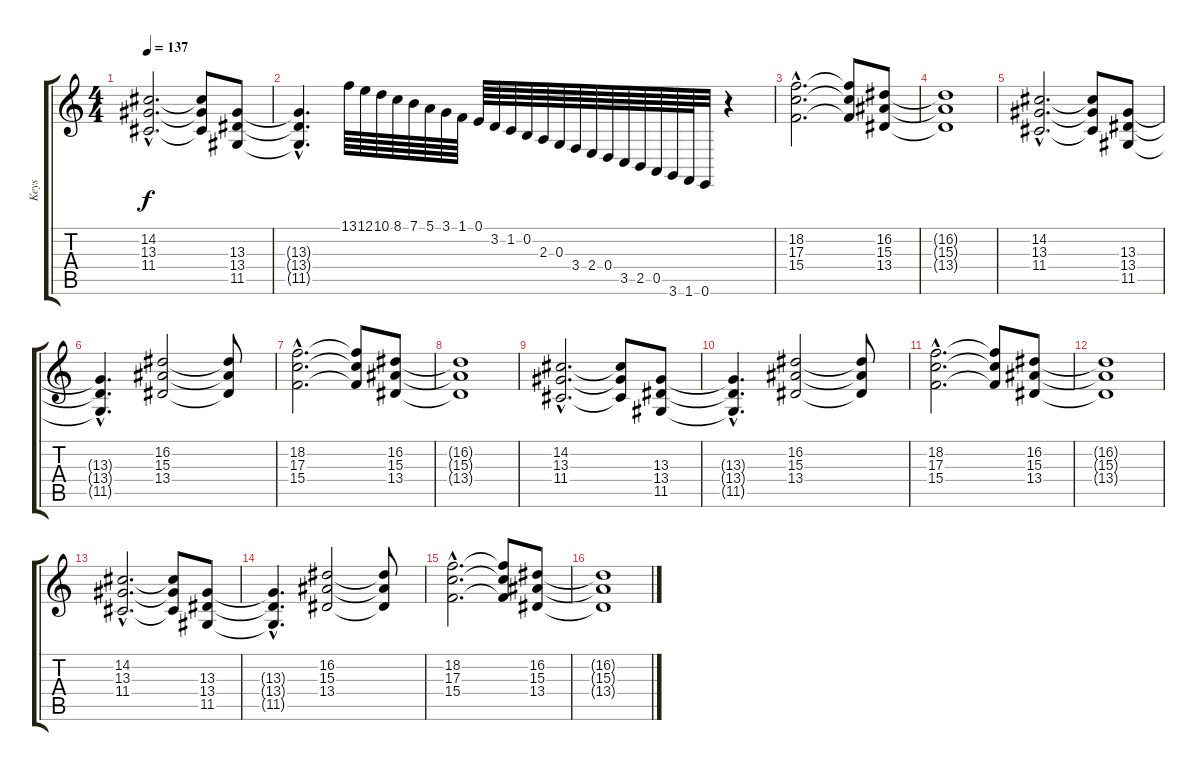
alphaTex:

\track ("Keys" "Keys") {instrument tremolostrings}
\staff {score tabs}
\tuning (E4 B3 G3 D3 A2 E2) {hide}
\ts (4 4)
\tempo 137
\clef g2
\ks c
(14.2{hac} 13.3{hac} 11.4{hac}).2{d dy f} (14.2{t} 13.3{t} 11.4{t}).8 (13.3 13.4 11.5).8 |
(13.3{hac t} 13.4{hac t} 11.5{hac t}).4{d} 13.1.64 12.1.64 10.1.64 8.1.64 7.1.64 5.1.64 3.1.64 1.1.64 0.1.64 3.2.64 1.2.64 0.2.64 2.3.64 0.3.64 3.4.64 2.4.64 0.4.64 3.5.64 2.5.64 0.5.64 3.6.64 1.6.64 0.6.32 r.4 |
(18.2{hac} 17.3{hac} 15.4{hac}).2{d} (18.2{t} 17.3{t} 15.4{t}).8 (16.2 15.3 13.4).8 |
(16.2{t} 15.3{t} 13.4{t}).1 |
(14.2{hac} 13.3{hac} 11.4{hac}).2{d} (14.2{t} 13.3{t} 11.4{t}).8 (13.3 13.4 11.5).8 |
(13.3{hac t} 13.4{hac t} 11.5{hac t}).4{d} (16.2 15.3 13.4).2 (16.2{t} 15.3{t} 13.4{t}).8 |
(18.2{hac} 17.3{hac} 15.4{hac}).2{d} (18.2{t} 17.3{t} 15.4{t}).8 (16.2 15.3 13.4).8 |
(16.2{t} 15.3{t} 13.4{t}).1 |
(14.2{hac} 13.3{hac} 11.4{hac}).2{d} (14.2{t} 13.3{t} 11.4{t}).8 (13.3 13.4 11.5).8 |
(13.3{hac t} 13.4{hac t} 11.5{hac t}).4{d} (16.2 15.3 13.4).2 (16.2{t} 15.3{t} 13.4{t}).8 |
(18.2{hac} 17.3{hac} 15.4{hac}).2{d} (18.2{t} 17.3{t} 15.4{t}).8 (16.2 15.3 13.4).8 |
(16.2{t} 15.3{t} 13.4{t}).1 |
(14.2{hac} 13.3{hac} 11.4{hac}).2{d} (14.2{t} 13.3{t} 11.4{t}).8 (13.3 13.4 11.5).8 |
(13.3{hac t} 13.4{hac t} 11.5{hac t}).4{d} (16.2 15.3 13.4).2 (16.2{t} 15.3{t} 13.4{t}).8 |
(18.2{hac} 17.3{hac} 15.4{hac}).2{d} (18.2{t} 17.3{t} 15.4{t}).8 (16.2 15.3 13.4).8 |
(16.2{t} 15.3{t} 13.4{t}).1
